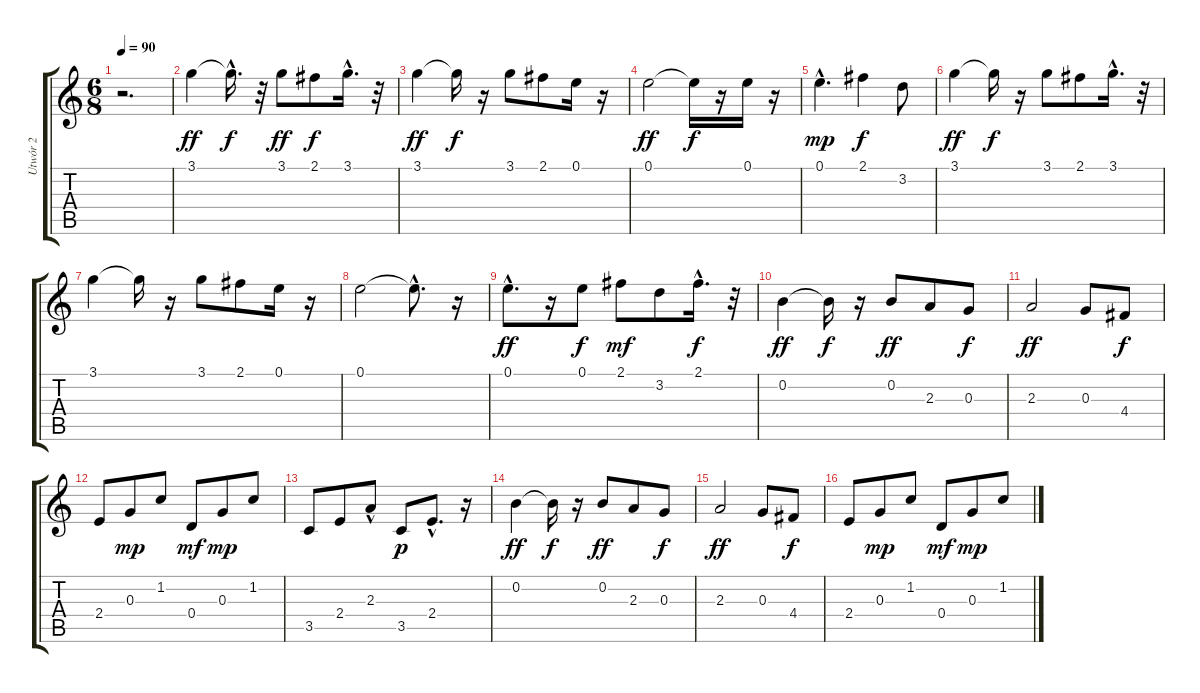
\track ("Utwór 2" "Utwór 2") {instrument electricguitarclean}
\staff {score tabs}
\tuning (E4 B3 G3 D3 A2 E2) {hide}
\ts (6 8)
\tempo 90
\clef g2
\ks c
r.2{d dy ff instrument electricguitarclean} |
3.1.4 3.1{hac t}.16{d dy f} r.32 3.1.8{dy ff} 2.1.8{dy f} 3.1{hac}.16{d} r.32 |
3.1.4{dy ff} 3.1{t}.16{dy f} r.16 3.1.8 2.1.8 0.1.16 r.16 |
0.1.2{dy ff} 0.1{t}.16{dy f} r.16 0.1.16 r.16 |
0.1{hac}.4{d dy mp} 2.1.4{dy f} 3.2.8 |
3.1.4{dy ff} 3.1{t}.16{dy f} r.16 3.1.8 2.1.8 3.1{hac}.16{d} r.32 |
3.1.4 3.1{t}.16 r.16 3.1.8 2.1.8 0.1.16 r.16 |
0.1.2 0.1{hac t}.8{d} r.16 |
0.1{hac}.8{d dy ff} r.16 0.1.8{dy f} 2.1.8{dy mf} 3.2.8 2.1{hac}.16{d dy f} r.32 |
0.2.4{dy ff} 0.2{t}.16{dy f} r.16 0.2.8{dy ff} 2.3.8 0.3.8{dy f} |
2.3.2{dy ff} 0.3.8 4.4.8{dy f} |
2.4.8 0.3.8{dy mp} 1.2.8 0.4.8{dy mf} 0.3.8{dy mp} 1.2.8 |
3.5.8 2.4.8 2.3{hac}.8 3.5.8{dy p} 2.4{hac}.8{d} r.16 |
0.2.4{dy ff} 0.2{t}.16{dy f} r.16 0.2.8{dy ff} 2.3.8 0.3.8{dy f} |
2.3.2{dy ff} 0.3.8 4.4.8{dy f} |
2.4.8 0.3.8{dy mp} 1.2.8 0.4.8{dy mf} 0.3.8{dy mp} 1.2.8
